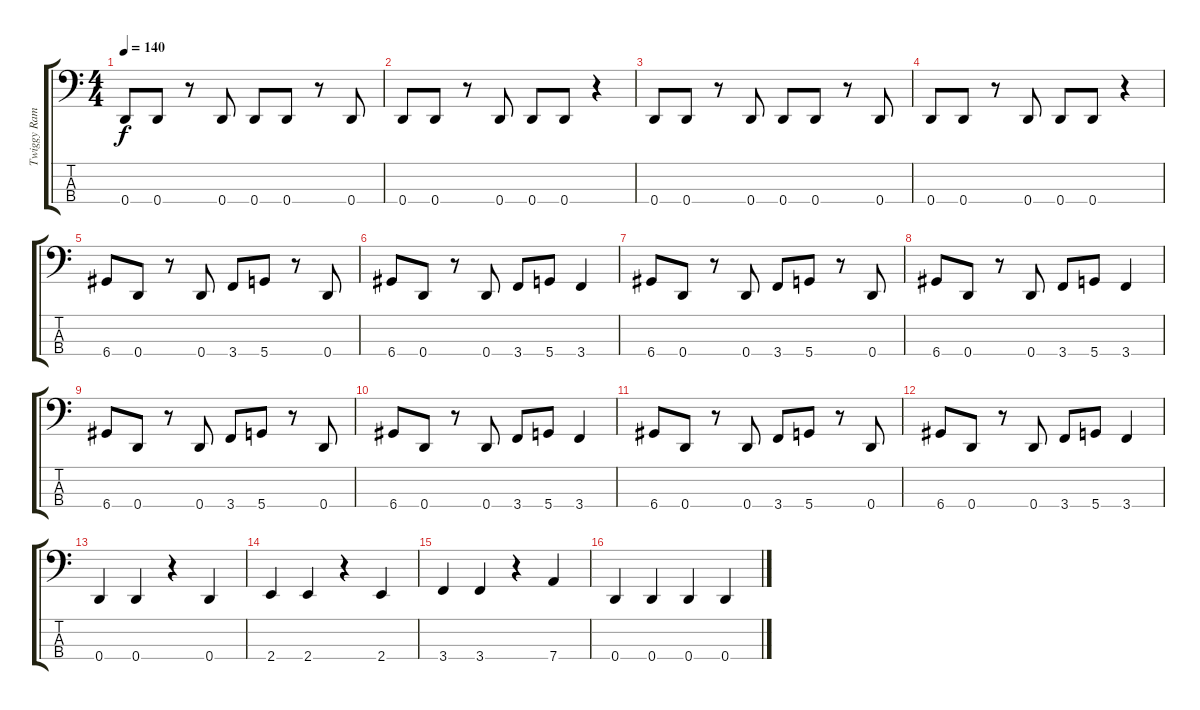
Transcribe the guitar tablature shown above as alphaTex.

\track ("Twiggy Ramirez" "Twiggy Ram") {instrument electricbassfinger}
\staff {score tabs}
\tuning (G2 D2 A1 D1) {hide}
\ts (4 4)
\tempo 140
\clef f4
\ks c
0.4.8{dy f} 0.4.8 r.8 0.4.8 0.4.8 0.4.8 r.8 0.4.8 |
0.4.8 0.4.8 r.8 0.4.8 0.4.8 0.4.8 r.4 |
0.4.8 0.4.8 r.8 0.4.8 0.4.8 0.4.8 r.8 0.4.8 |
0.4.8 0.4.8 r.8 0.4.8 0.4.8 0.4.8 r.4 |
6.4.8 0.4.8 r.8 0.4.8 3.4.8 5.4.8 r.8 0.4.8 |
6.4.8 0.4.8 r.8 0.4.8 3.4.8 5.4.8 3.4.4 |
6.4.8 0.4.8 r.8 0.4.8 3.4.8 5.4.8 r.8 0.4.8 |
6.4.8 0.4.8 r.8 0.4.8 3.4.8 5.4.8 3.4.4 |
6.4.8 0.4.8 r.8 0.4.8 3.4.8 5.4.8 r.8 0.4.8 |
6.4.8 0.4.8 r.8 0.4.8 3.4.8 5.4.8 3.4.4 |
6.4.8 0.4.8 r.8 0.4.8 3.4.8 5.4.8 r.8 0.4.8 |
6.4.8 0.4.8 r.8 0.4.8 3.4.8 5.4.8 3.4.4 |
0.4.4 0.4.4 r.4 0.4.4 |
2.4.4 2.4.4 r.4 2.4.4 |
3.4.4 3.4.4 r.4 7.4.4 |
0.4.4 0.4.4 0.4.4 0.4.4
